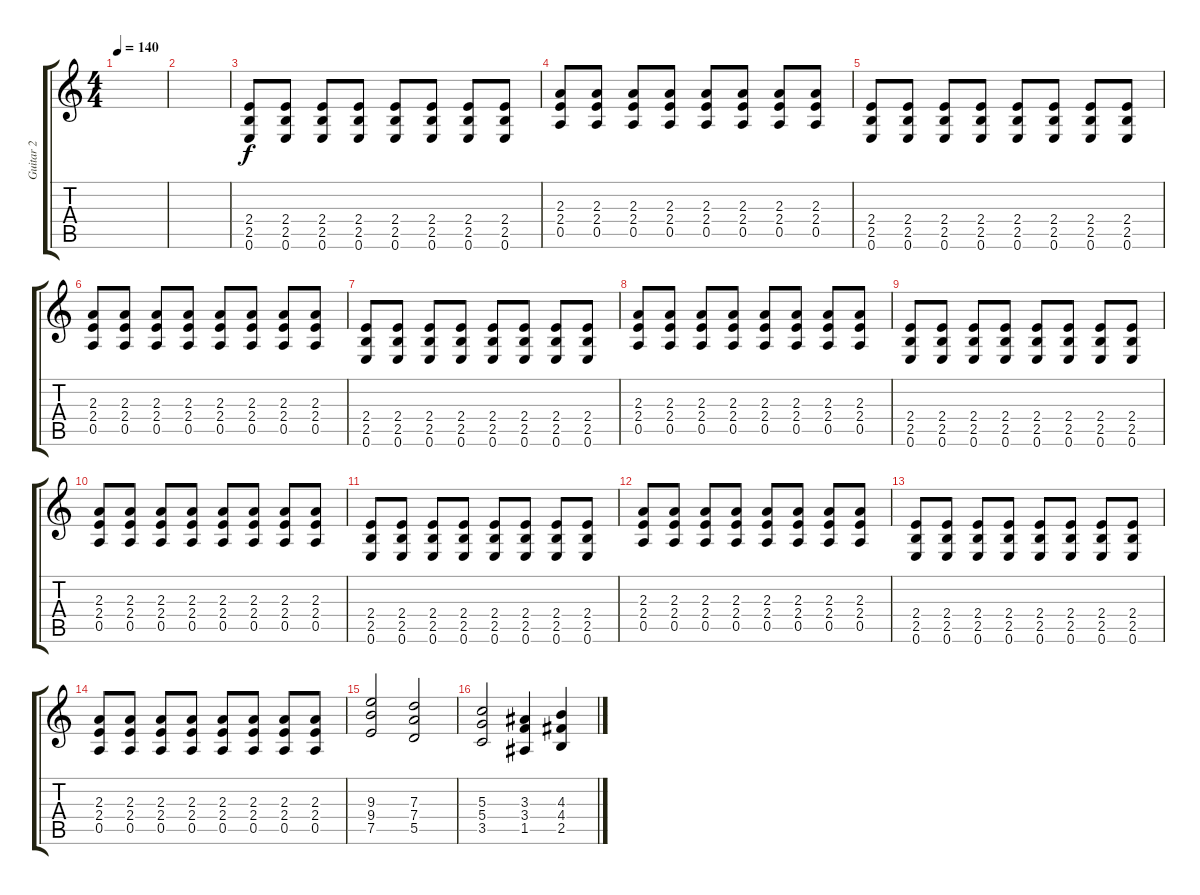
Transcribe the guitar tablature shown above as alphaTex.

\track ("Guitar 2" "Guitar 2") {instrument distortionguitar}
\staff {score tabs}
\tuning (E4 B3 G3 D3 A2 E2) {hide}
\ts (4 4)
\tempo 140
\clef g2
\ks c
|
|
(2.4 2.5 0.6).8 (2.4 2.5 0.6).8 (2.4 2.5 0.6).8 (2.4 2.5 0.6).8 (2.4 2.5 0.6).8 (2.4 2.5 0.6).8 (2.4 2.5 0.6).8 (2.4 2.5 0.6).8 |
(2.3 2.4 0.5).8 (2.3 2.4 0.5).8 (2.3 2.4 0.5).8 (2.3 2.4 0.5).8 (2.3 2.4 0.5).8 (2.3 2.4 0.5).8 (2.3 2.4 0.5).8 (2.3 2.4 0.5).8 |
(2.4 2.5 0.6).8 (2.4 2.5 0.6).8 (2.4 2.5 0.6).8 (2.4 2.5 0.6).8 (2.4 2.5 0.6).8 (2.4 2.5 0.6).8 (2.4 2.5 0.6).8 (2.4 2.5 0.6).8 |
(2.3 2.4 0.5).8 (2.3 2.4 0.5).8 (2.3 2.4 0.5).8 (2.3 2.4 0.5).8 (2.3 2.4 0.5).8 (2.3 2.4 0.5).8 (2.3 2.4 0.5).8 (2.3 2.4 0.5).8 |
(2.4 2.5 0.6).8 (2.4 2.5 0.6).8 (2.4 2.5 0.6).8 (2.4 2.5 0.6).8 (2.4 2.5 0.6).8 (2.4 2.5 0.6).8 (2.4 2.5 0.6).8 (2.4 2.5 0.6).8 |
(2.3 2.4 0.5).8 (2.3 2.4 0.5).8 (2.3 2.4 0.5).8 (2.3 2.4 0.5).8 (2.3 2.4 0.5).8 (2.3 2.4 0.5).8 (2.3 2.4 0.5).8 (2.3 2.4 0.5).8 |
(2.4 2.5 0.6).8 (2.4 2.5 0.6).8 (2.4 2.5 0.6).8 (2.4 2.5 0.6).8 (2.4 2.5 0.6).8 (2.4 2.5 0.6).8 (2.4 2.5 0.6).8 (2.4 2.5 0.6).8 |
(2.3 2.4 0.5).8 (2.3 2.4 0.5).8 (2.3 2.4 0.5).8 (2.3 2.4 0.5).8 (2.3 2.4 0.5).8 (2.3 2.4 0.5).8 (2.3 2.4 0.5).8 (2.3 2.4 0.5).8 |
(2.4 2.5 0.6).8 (2.4 2.5 0.6).8 (2.4 2.5 0.6).8 (2.4 2.5 0.6).8 (2.4 2.5 0.6).8 (2.4 2.5 0.6).8 (2.4 2.5 0.6).8 (2.4 2.5 0.6).8 |
(2.3 2.4 0.5).8 (2.3 2.4 0.5).8 (2.3 2.4 0.5).8 (2.3 2.4 0.5).8 (2.3 2.4 0.5).8 (2.3 2.4 0.5).8 (2.3 2.4 0.5).8 (2.3 2.4 0.5).8 |
(2.4 2.5 0.6).8 (2.4 2.5 0.6).8 (2.4 2.5 0.6).8 (2.4 2.5 0.6).8 (2.4 2.5 0.6).8 (2.4 2.5 0.6).8 (2.4 2.5 0.6).8 (2.4 2.5 0.6).8 |
(2.3 2.4 0.5).8 (2.3 2.4 0.5).8 (2.3 2.4 0.5).8 (2.3 2.4 0.5).8 (2.3 2.4 0.5).8 (2.3 2.4 0.5).8 (2.3 2.4 0.5).8 (2.3 2.4 0.5).8 |
(9.3 9.4 7.5).2 (7.3 7.4 5.5).2 |
(5.3 5.4 3.5).2 (3.3 3.4 1.5).4 (4.3 4.4 2.5).4
